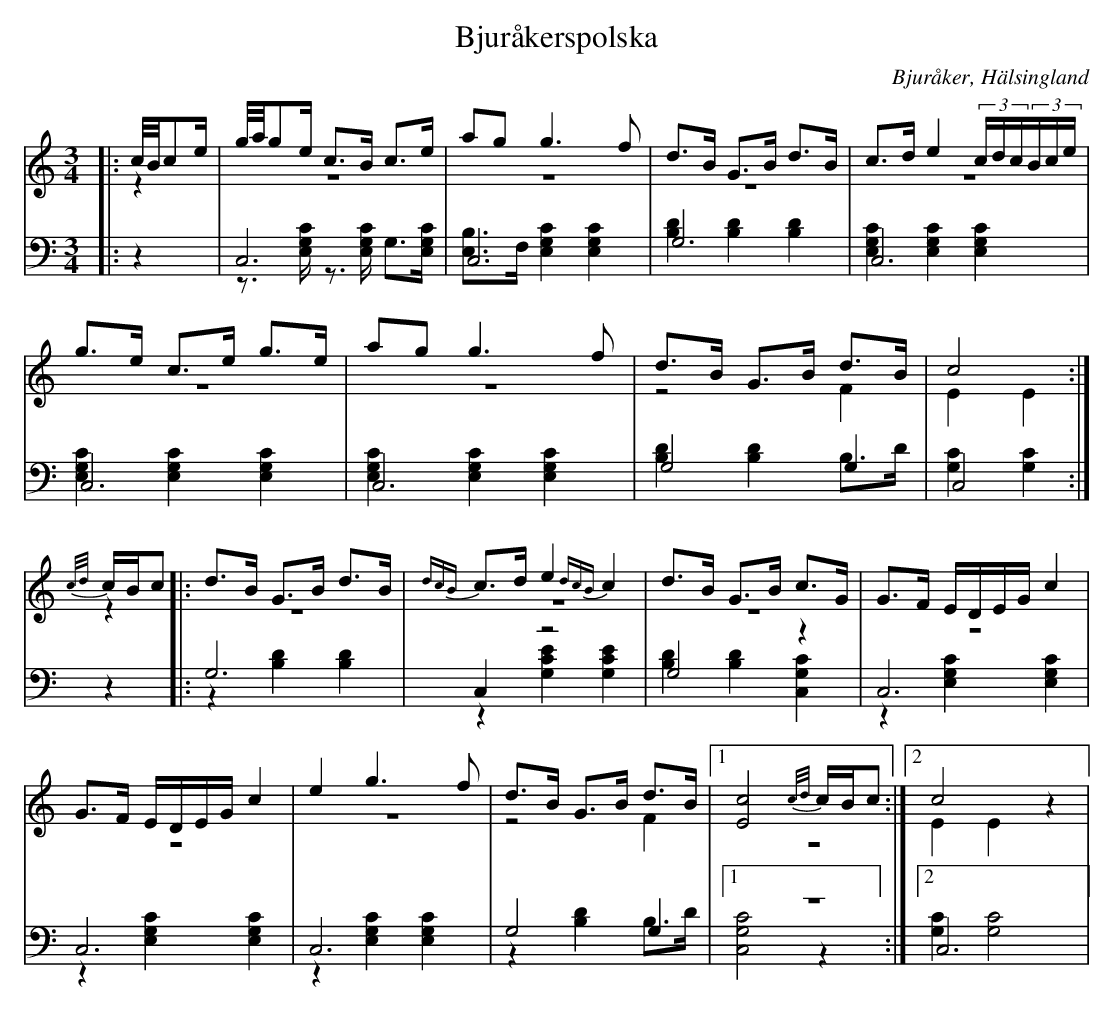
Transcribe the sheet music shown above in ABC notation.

X:1
T: Bjuråkerspolska
O: Bjuråker, Hälsingland
M: 3/4
L: 1/8
K: C
V:1
V:2 merge
V:3
V:4 merge
V:1
|:c//B//ce/|g//a//ge/ c>B c>e|ag g3 f|d>B G>B d>B|c>d e2 (3c/d/c/(3B/c/e/|
g>e c>e g>e|ag g3 f|d>B G>B d>B|c4:|
{c/d/}c/B/c |:d>B G>B d>B|{dcB}c>d e2 {dcB}c2|d>B G>B c>G|G>F E/D/E/G/ c2|
G>F E/D/E/G/ c2|e2 g3 f|d>B G>B d>B|1 [E4c4] {c/d/}c/B/c:|2 c4 z2|
V:2
|:z2|z6|z6|z6|z6|
z6|z6|z4 F2|E2 E2:|
z2|:z6|z6|z6|z6|
 z6|z6|z4 F2|1 z6:|2 E2 E2 z2|
V:3 clef=bass
|:z2|C,6|C,6|G,6|C,6|
C,6|C,6|G,4 G,2|C,4:|
z2|:G,6|C,2 z4|G,4 z2|C,6|
 C,6|C,6|G,4 G,2|1 z6:|2 C,6|
V:4 clef=bass
|:z2|z>[E,G,C] z>[E,G,C] G,>[E,G,C]|[E,B,]>F, [E,2G,2C2] [E,2G,2C2]|[B,2D2] [B,2D2] [B,2D2]|[E,2G,2C2] [E,2G,2C2] [E,2G,2C2]|
[E,2G,2C2] [E,2G,2C2] [E,2G,2C2]|[E,2G,2C2] [E,2G,2C2] [E,2G,2C2]|[B,2D2] [B,2D2] B,>D|[G,2C2][G,2C2]:|
z2|:z2 [B,2D2] [B,2D2]|z2 [G,2C2E2] [G,2C2E2]|[B,2D2][B,2D2] [C,2G,2C2]|z2 [E,2G,2C2] [E,2G,2C2]|
z2 [E,2G,2C2] [E,2G,2C2]|z2 [E,2G,2C2] [E,2G,2C2]|z2 [B,2D2] B,>D|1 [C,4G,4C4] z2:|2 [G,2C2] [G,4C4]|
